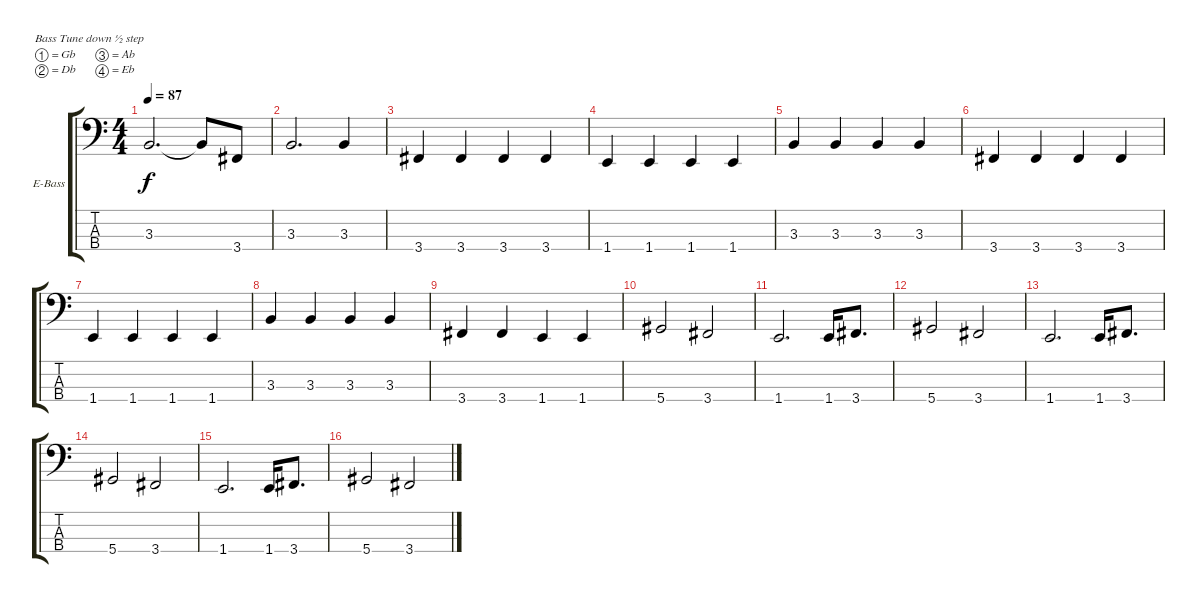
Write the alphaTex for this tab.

\bracketExtendMode groupsimilarinstruments
\firstSystemTrackNameOrientation horizontal
\otherSystemsTrackNameOrientation horizontal
\track ("Duff (Bass)" "E-Bass") {instrument electricbasspick}
\staff {score tabs}
\tuning (Gb2 Db2 Ab1 Eb1)
\ts (4 4)
\tempo 87
\clef f4
\ks c
3.3{t}.2{d dy f} 3.3{t}.8 3.4.8 |
3.3.2{d} 3.3.4 |
3.4.4 3.4.4 3.4.4 3.4.4 |
1.4.4 1.4.4 1.4.4 1.4.4 |
3.3.4 3.3.4 3.3.4 3.3.4 |
3.4.4 3.4.4 3.4.4 3.4.4 |
1.4.4 1.4.4 1.4.4 1.4.4 |
3.3.4 3.3.4 3.3.4 3.3.4 |
3.4.4 3.4.4 1.4.4 1.4.4 |
5.4.2 3.4.2 |
1.4.2{d} 1.4.16 3.4.8{d} |
5.4.2 3.4.2 |
1.4.2{d} 1.4.16 3.4.8{d} |
5.4.2 3.4.2 |
1.4.2{d} 1.4.16 3.4.8{d} |
5.4.2 3.4.2
